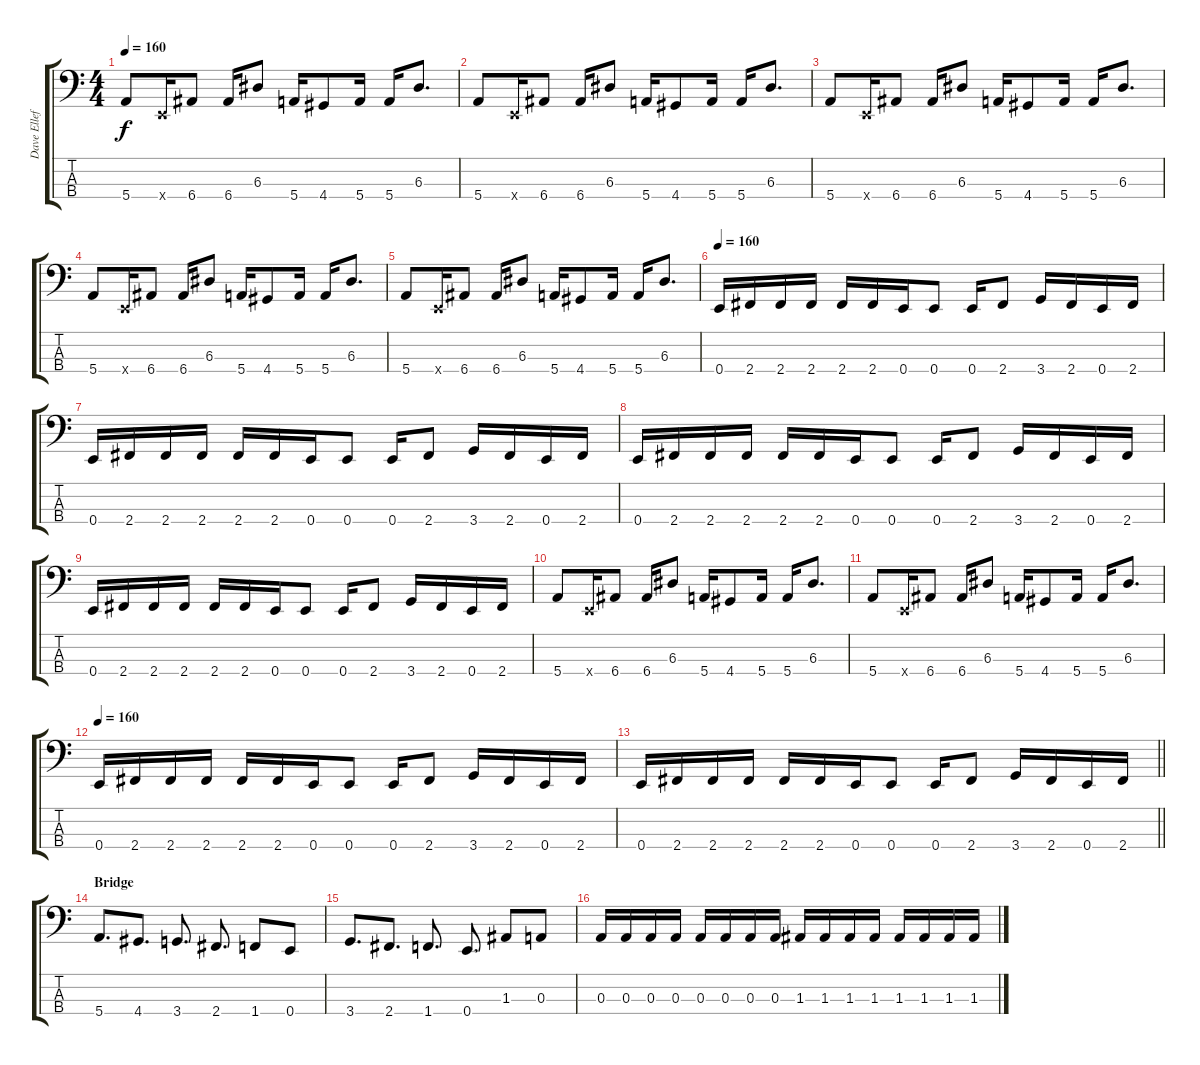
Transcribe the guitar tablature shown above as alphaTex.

\track ("Dave Ellefson" "Dave Ellef") {instrument electricbasspick}
\staff {score tabs}
\tuning (G2 D2 A1 E1) {hide}
\ts (4 4)
\tempo 160
\clef f4
\ks c
5.4.8{dy f} 0.4{x}.16 6.4.8 6.4.16 6.3.8 5.4.16 4.4.8 5.4.16 5.4.16 6.3.8{d} |
5.4.8 0.4{x}.16 6.4.8 6.4.16 6.3.8 5.4.16 4.4.8 5.4.16 5.4.16 6.3.8{d} |
5.4.8 0.4{x}.16 6.4.8 6.4.16 6.3.8 5.4.16 4.4.8 5.4.16 5.4.16 6.3.8{d} |
5.4.8 0.4{x}.16 6.4.8 6.4.16 6.3.8 5.4.16 4.4.8 5.4.16 5.4.16 6.3.8{d} |
5.4.8 0.4{x}.16 6.4.8 6.4.16 6.3.8 5.4.16 4.4.8 5.4.16 5.4.16 6.3.8{d} |
\tempo 160
0.4.16 2.4.16 2.4.16 2.4.16 2.4.16 2.4.16 0.4.16 0.4.8 0.4.16 2.4.8 3.4.16 2.4.16 0.4.16 2.4.16 |
0.4.16 2.4.16 2.4.16 2.4.16 2.4.16 2.4.16 0.4.16 0.4.8 0.4.16 2.4.8 3.4.16 2.4.16 0.4.16 2.4.16 |
0.4.16 2.4.16 2.4.16 2.4.16 2.4.16 2.4.16 0.4.16 0.4.8 0.4.16 2.4.8 3.4.16 2.4.16 0.4.16 2.4.16 |
0.4.16 2.4.16 2.4.16 2.4.16 2.4.16 2.4.16 0.4.16 0.4.8 0.4.16 2.4.8 3.4.16 2.4.16 0.4.16 2.4.16 |
5.4.8 0.4{x}.16 6.4.8 6.4.16 6.3.8 5.4.16 4.4.8 5.4.16 5.4.16 6.3.8{d} |
5.4.8 0.4{x}.16 6.4.8 6.4.16 6.3.8 5.4.16 4.4.8 5.4.16 5.4.16 6.3.8{d} |
\tempo 160
0.4.16 2.4.16 2.4.16 2.4.16 2.4.16 2.4.16 0.4.16 0.4.8 0.4.16 2.4.8 3.4.16 2.4.16 0.4.16 2.4.16 |
\barLineRight lightlight
0.4.16 2.4.16 2.4.16 2.4.16 2.4.16 2.4.16 0.4.16 0.4.8 0.4.16 2.4.8 3.4.16 2.4.16 0.4.16 2.4.16 |
\section ("" "Bridge")
5.4.8{d} 4.4.8{d} 3.4.8{d} 2.4.8{d} 1.4.8 0.4.8 |
3.4.8{d} 2.4.8{d} 1.4.8{d} 0.4.8{d} 1.3.8 0.3.8 |
0.3.16 0.3.16 0.3.16 0.3.16 0.3.16 0.3.16 0.3.16 0.3.16 1.3.16 1.3.16 1.3.16 1.3.16 1.3.16 1.3.16 1.3.16 1.3.16
